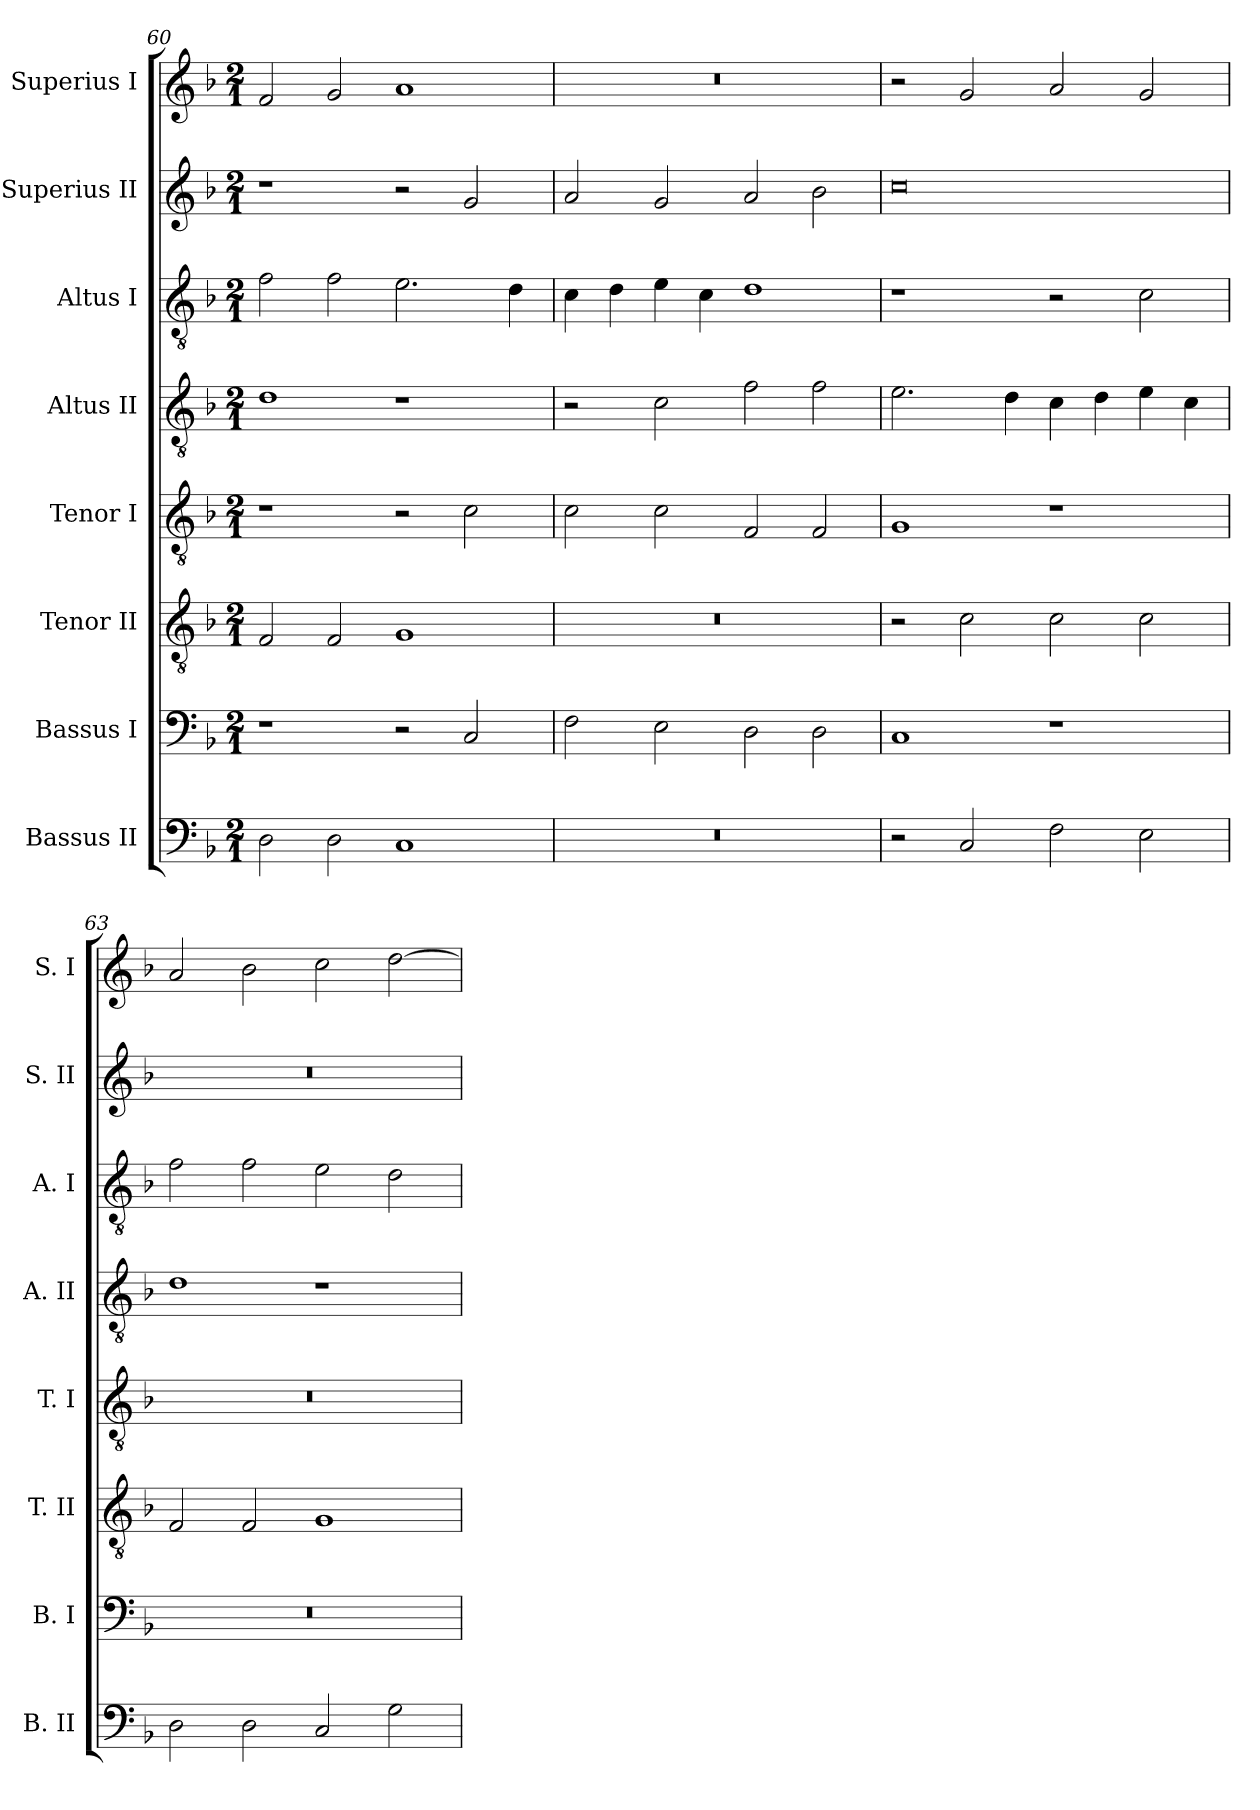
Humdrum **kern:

**kern	**kern	**kern	**kern	**kern	**kern	**kern	**kern
*part8	*part7	*part6	*part5	*part4	*part3	*part2	*part1
*staff8	*staff7	*staff6	*staff5	*staff4	*staff3	*staff2	*staff1
*I"Bassus II	*I"Bassus I	*I"Tenor II	*I"Tenor I	*I"Altus II	*I"Altus I	*I"Superius II	*I"Superius I
*I'B. II	*I'B. I	*I'T. II	*I'T. I	*I'A. II	*I'A. I	*I'S. II	*I'S. I
*clefF4	*clefF4	*clefGv2	*clefGv2	*clefGv2	*clefGv2	*clefG2	*clefG2
*k[b-]	*k[b-]	*k[b-]	*k[b-]	*k[b-]	*k[b-]	*k[b-]	*k[b-]
*F:	*F:	*F:	*F:	*F:	*F:	*F:	*F:
*M2/1	*M2/1	*M2/1	*M2/1	*M2/1	*M2/1	*M2/1	*M2/1
=60	=60	=60	=60	=60	=60	=60	=60
2D	1r	2F	1r	1d	2f	1r	2f
2D	.	2F	.	.	2f	.	2g
1C	2r	1G	2r	1r	2.e	2r	1a
.	2C	.	2c	.	.	2g	.
.	.	.	.	.	4d	.	.
=61	=61	=61	=61	=61	=61	=61	=61
0r	2F	0r	2c	2r	4c	2a	0r
.	.	.	.	.	4d	.	.
.	2E	.	2c	2c	4e	2g	.
.	.	.	.	.	4c	.	.
.	2D	.	2F	2f	1d	2a	.
.	2D	.	2F	2f	.	2b-	.
=62	=62	=62	=62	=62	=62	=62	=62
2r	1C	2r	1G	2.e	1r	0cc	2r
2C	.	2c	.	.	.	.	2g
.	.	.	.	4d	.	.	.
2F	1r	2c	1r	4c	2r	.	2a
.	.	.	.	4d	.	.	.
2E	.	2c	.	4e	2c	.	2g
.	.	.	.	4c	.	.	.
=63	=63	=63	=63	=63	=63	=63	=63
2D	0r	2F	0r	1d	2f	0r	2a
2D	.	2F	.	.	2f	.	2b-
2C	.	1G	.	1r	2e	.	2cc
2G	.	.	.	.	2d	.	[2dd
=	=	=	=	=	=	=	=
*-	*-	*-	*-	*-	*-	*-	*-
